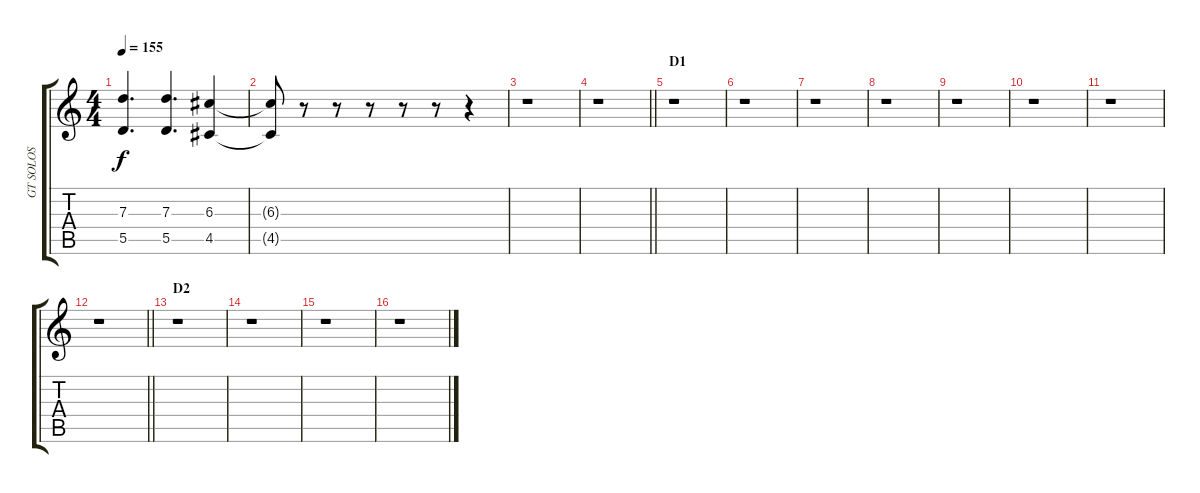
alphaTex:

\track ("GT SOLOS" "GT SOLOS") {instrument distortionguitar}
\staff {score tabs}
\tuning (E4 B3 G3 D3 A2 E2) {hide}
\ts (4 4)
\tempo 155
\clef g2
\ks c
(7.3 5.5).4{d dy f} (7.3 5.5).4{d} (6.3 4.5).4 |
(6.3{t} 4.5{t}).8 r.8 r.8 r.8 r.8 r.8 r.4 |
r.1 |
\barLineRight lightlight
r.1 |
\section ("" "D1")
r.1 |
r.1 |
r.1 |
r.1 |
r.1 |
r.1 |
r.1 |
\barLineRight lightlight
r.1 |
\section ("" "D2")
r.1 |
r.1 |
r.1 |
r.1
